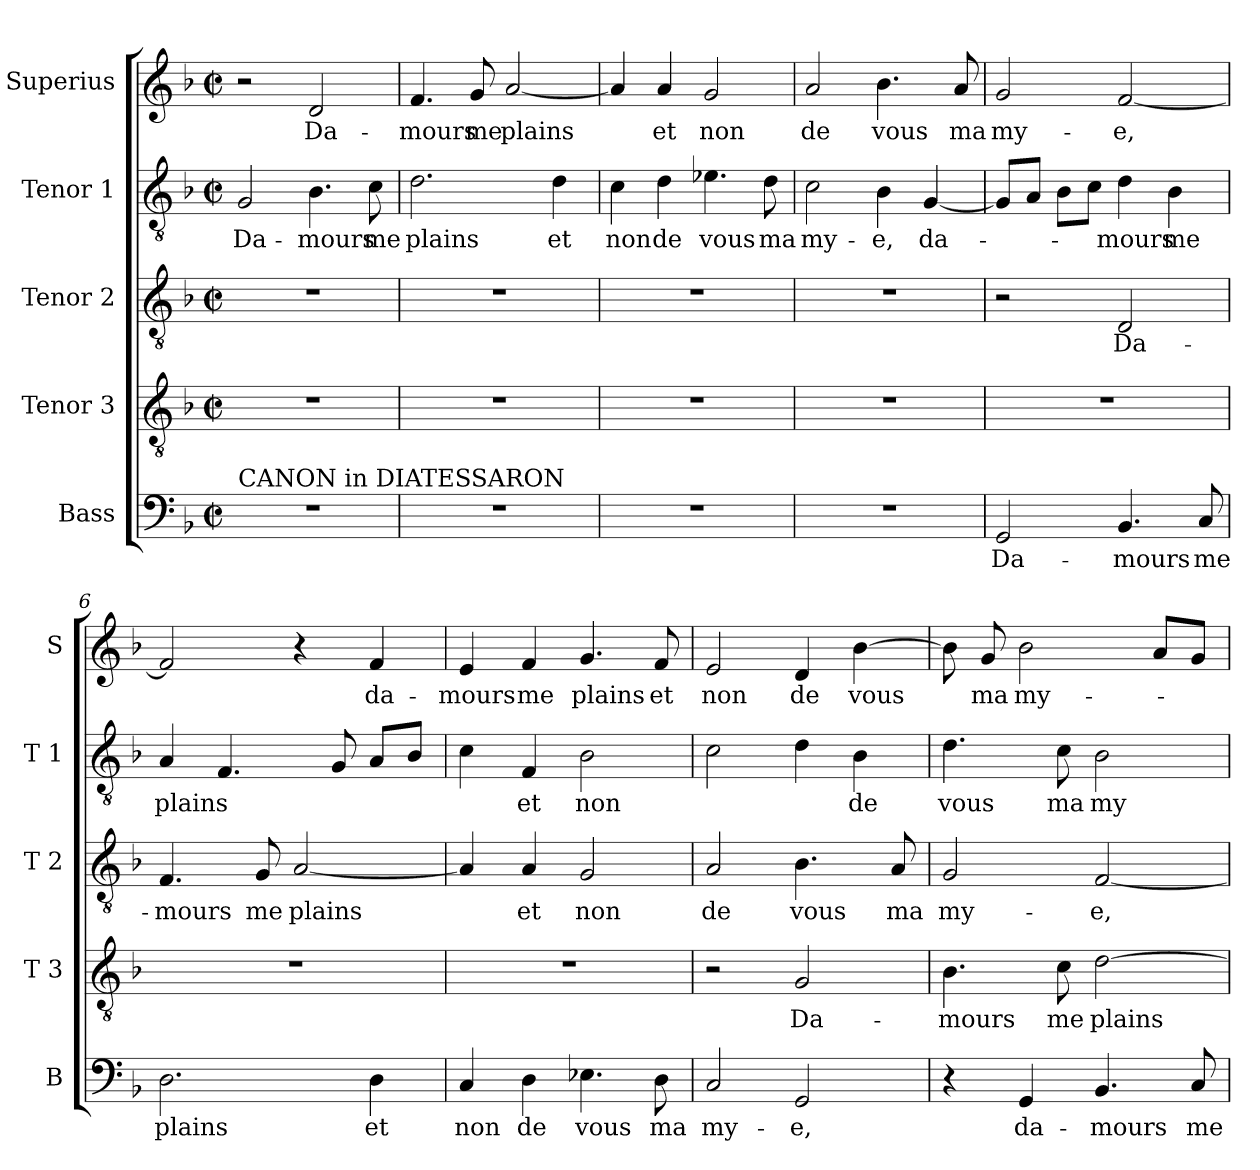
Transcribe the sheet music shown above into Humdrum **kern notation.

**kern	**text	**kern	**text	**kern	**text	**kern	**text	**kern	**text
*part5	*part5	*part4	*part4	*part3	*part3	*part2	*part2	*part1	*part1
*staff5	*staff5	*staff4	*staff4	*staff3	*staff3	*staff2	*staff2	*staff1	*staff1
*I"Bass	*	*I"Tenor 3	*	*I"Tenor 2	*	*I"Tenor 1	*	*I"Superius	*
*I'B	*	*I'T 3	*	*I'T 2	*	*I'T 1	*	*I'S	*
*clefF4	*	*clefGv2	*	*clefGv2	*	*clefGv2	*	*clefG2	*
*k[b-]	*	*k[b-]	*	*k[b-]	*	*k[b-]	*	*k[b-]	*
*F:	*	*F:	*	*F:	*	*F:	*	*F:	*
*M2/2	*	*M2/2	*	*M2/2	*	*M2/2	*	*M2/2	*
*met(c|)	*	*met(c|)	*	*met(c|)	*	*met(c|)	*	*met(c|)	*
=1	=1	=1	=1	=1	=1	=1	=1	=1	=1
!LO:TX:a:t=CANON in DIATESSARON	!	!	!	!	!	!	!	!	!
1r	.	1r	.	1r	.	2G/	Da-	2r	.
.	.	.	.	.	.	4.B-\	-mours	2d/	Da-
.	.	.	.	.	.	8c\	me	.	.
=2	=2	=2	=2	=2	=2	=2	=2	=2	=2
1r	.	1r	.	1r	.	2.d\	plains	4.f/	-mours
.	.	.	.	.	.	.	.	8g/	me
.	.	.	.	.	.	.	.	[2a/	plains
.	.	.	.	.	.	4d\	et	.	.
=3	=3	=3	=3	=3	=3	=3	=3	=3	=3
1r	.	1r	.	1r	.	4c\	non	4a/]	.
.	.	.	.	.	.	4d\	de	4a/	et
.	.	.	.	.	.	4.e-X\	vous	2g/	non
.	.	.	.	.	.	8d\	ma	.	.
=4	=4	=4	=4	=4	=4	=4	=4	=4	=4
1r	.	1r	.	1r	.	2c\	my-	2a/	de
.	.	.	.	.	.	4B-\	-e,	4.b-\	vous
.	.	.	.	.	.	[4G/	da-	.	.
.	.	.	.	.	.	.	.	8a/	ma
=5	=5	=5	=5	=5	=5	=5	=5	=5	=5
2GG/	Da-	1r	.	2r	.	8G/L]	.	2g/	my-
.	.	.	.	.	.	8A/J	.	.	.
.	.	.	.	.	.	8B-\L	.	.	.
.	.	.	.	.	.	8c\J	.	.	.
4.BB-/	-mours	.	.	2D/	Da-	4d\	-mours	[2f/	-e,
.	.	.	.	.	.	4B-\	me	.	.
8C/	me	.	.	.	.	.	.	.	.
!!LO:LB:g=z
=6	=6	=6	=6	=6	=6	=6	=6	=6	=6
2.D\	plains	1r	.	4.F/	-mours	4A/	plains	2f/]	.
.	.	.	.	.	.	4.F/	.	.	.
.	.	.	.	8G/	me	.	.	.	.
.	.	.	.	[2A/	plains	.	.	4r	.
.	.	.	.	.	.	8G/	.	.	.
4D\	et	.	.	.	.	8A/L	.	4f/	da-
.	.	.	.	.	.	8B-/J	.	.	.
=7	=7	=7	=7	=7	=7	=7	=7	=7	=7
4C/	non	1r	.	4A/]	.	4c\	.	4e/	-mours
4D\	de	.	.	4A/	et	4F/	et	4f/	me
4.E-X\	vous	.	.	2G/	non	2B-\	non	4.g/	plains
8D\	ma	.	.	.	.	.	.	8f/	et
=8	=8	=8	=8	=8	=8	=8	=8	=8	=8
2C/	my-	2r	.	2A/	de	2c\	.	2e/	non
2GG/	-e,	2G/	Da-	4.B-\	vous	4d\	.	4d/	de
.	.	.	.	.	.	4B-\	de	[4b-\	vous
.	.	.	.	8A/	ma	.	.	.	.
=9	=9	=9	=9	=9	=9	=9	=9	=9	=9
4r	.	4.B-\	-mours	2G/	my-	4.d\	vous	8b-\]	.
.	.	.	.	.	.	.	.	8g/	ma
4GG/	da-	.	.	.	.	.	.	2b-\	my-
.	.	8c\	me	.	.	8c\	ma	.	.
4.BB-/	-mours	[2d\	plains	[2F/	-e,	2B-\	my-	.	.
.	.	.	.	.	.	.	.	8a/L	.
8C/	me	.	.	.	.	.	.	8g/J	.
=	=	=	=	=	=	=	=	=	=
*-	*-	*-	*-	*-	*-	*-	*-	*-	*-
